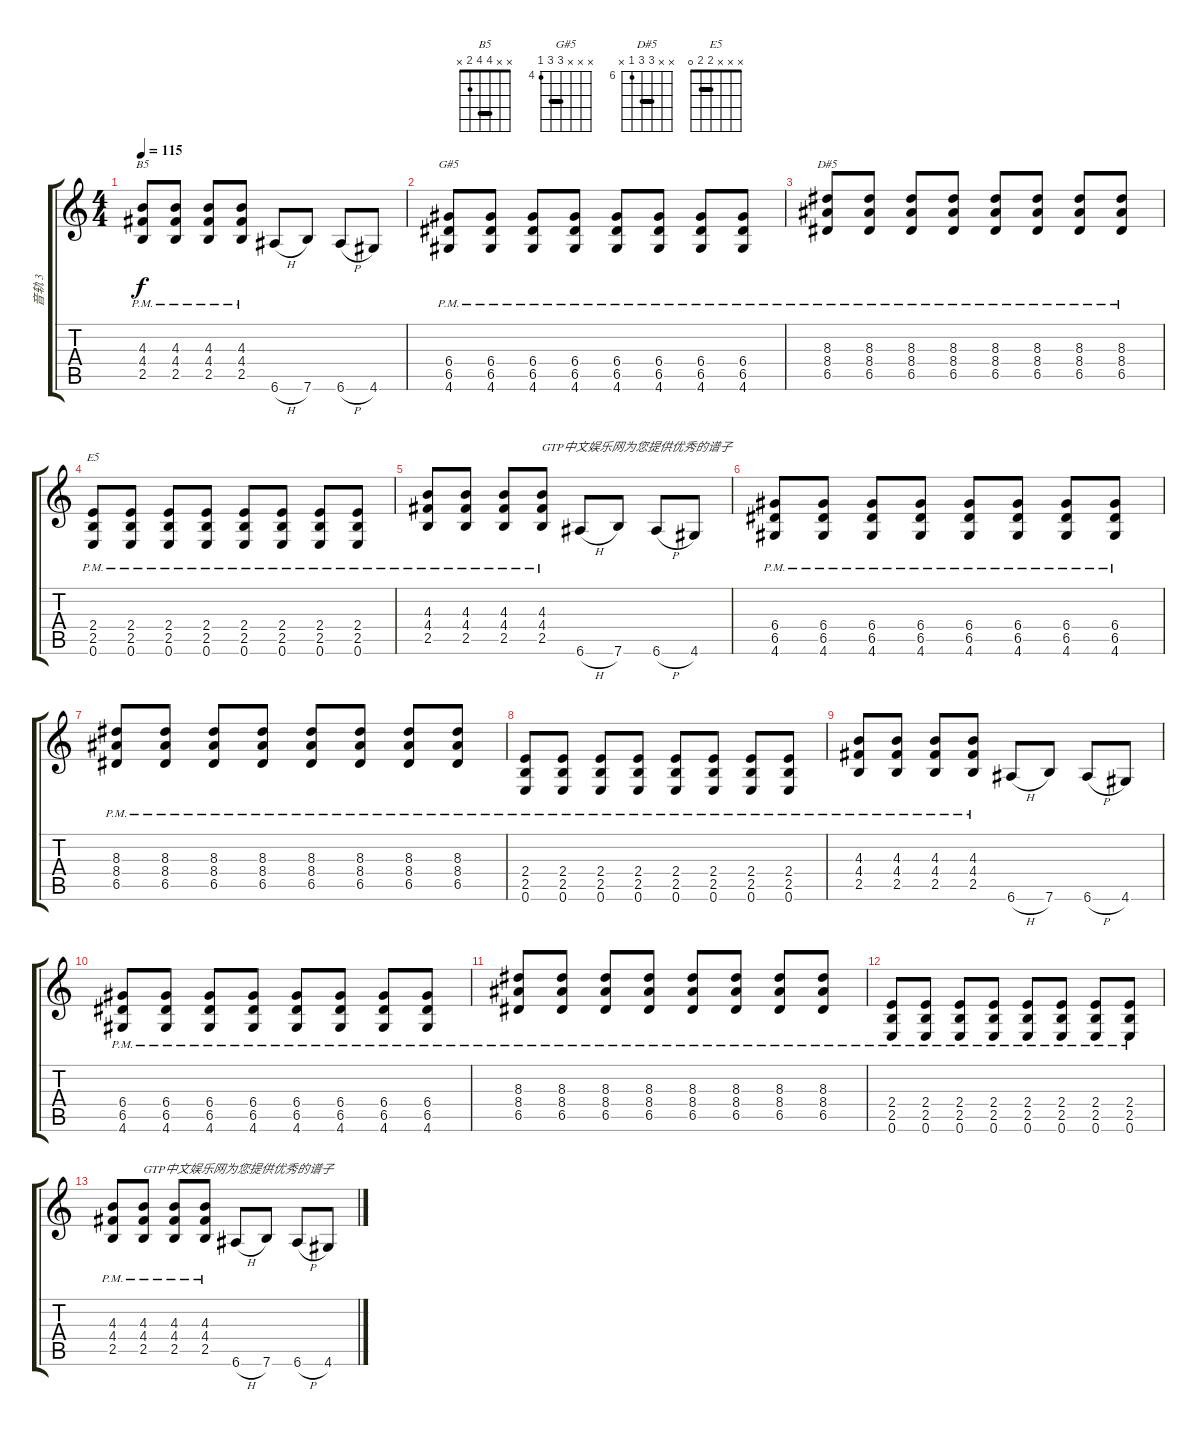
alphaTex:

\track ("音轨 3" "音轨 3") {instrument distortionguitar}
\staff {score tabs}
\tuning (E4 B3 G3 D3 A2 E2) {hide}
\chord ("B5" x x 4 4 2 x) {barre 4}
\chord ("G#5" x x x 6 6 4) {firstfret 4 barre 6}
\chord ("D#5" x x 8 8 6 x) {firstfret 6 barre 8}
\chord ("E5" x x x 2 2 0) {barre 2}
\ts (4 4)
\tempo 115
\clef g2
\ks c
(4.3{pm} 4.4{pm} 2.5{pm}).8{ch "B5" dy f} (4.3{pm} 4.4{pm} 2.5{pm}).8 (4.3{pm} 4.4{pm} 2.5{pm}).8 (4.3{pm} 4.4{pm} 2.5{pm}).8 6.6{h}.8 7.6.8 6.6{h}.8 4.6.8 |
(6.4{pm} 6.5{pm} 4.6{pm}).8{ch "G#5"} (6.4{pm} 6.5{pm} 4.6{pm}).8 (6.4{pm} 6.5{pm} 4.6{pm}).8 (6.4{pm} 6.5{pm} 4.6{pm}).8 (6.4{pm} 6.5{pm} 4.6{pm}).8 (6.4{pm} 6.5{pm} 4.6{pm}).8 (6.4{pm} 6.5{pm} 4.6{pm}).8 (6.4{pm} 6.5{pm} 4.6{pm}).8 |
(8.3{pm} 8.4{pm} 6.5{pm}).8{ch "D#5"} (8.3{pm} 8.4{pm} 6.5{pm}).8 (8.3{pm} 8.4{pm} 6.5{pm}).8 (8.3{pm} 8.4{pm} 6.5{pm}).8 (8.3{pm} 8.4{pm} 6.5{pm}).8 (8.3{pm} 8.4{pm} 6.5{pm}).8 (8.3{pm} 8.4{pm} 6.5{pm}).8 (8.3{pm} 8.4{pm} 6.5{pm}).8 |
(2.4{pm} 2.5{pm} 0.6{pm}).8{ch "E5"} (2.4{pm} 2.5{pm} 0.6{pm}).8 (2.4{pm} 2.5{pm} 0.6{pm}).8 (2.4{pm} 2.5{pm} 0.6{pm}).8 (2.4{pm} 2.5{pm} 0.6{pm}).8 (2.4{pm} 2.5{pm} 0.6{pm}).8 (2.4{pm} 2.5{pm} 0.6{pm}).8 (2.4{pm} 2.5{pm} 0.6{pm}).8 |
(4.3{pm} 4.4{pm} 2.5{pm}).8 (4.3{pm} 4.4{pm} 2.5{pm}).8 (4.3{pm} 4.4{pm} 2.5{pm}).8 (4.3{pm} 4.4{pm} 2.5{pm}).8{txt "GTP中文娱乐网为您提供优秀的谱子"} 6.6{h}.8 7.6.8 6.6{h}.8 4.6.8 |
(6.4{pm} 6.5{pm} 4.6{pm}).8 (6.4{pm} 6.5{pm} 4.6{pm}).8 (6.4{pm} 6.5{pm} 4.6{pm}).8 (6.4{pm} 6.5{pm} 4.6{pm}).8 (6.4{pm} 6.5{pm} 4.6{pm}).8 (6.4{pm} 6.5{pm} 4.6{pm}).8 (6.4{pm} 6.5{pm} 4.6{pm}).8 (6.4{pm} 6.5{pm} 4.6{pm}).8 |
(8.3{pm} 8.4{pm} 6.5{pm}).8 (8.3{pm} 8.4{pm} 6.5{pm}).8 (8.3{pm} 8.4{pm} 6.5{pm}).8 (8.3{pm} 8.4{pm} 6.5{pm}).8 (8.3{pm} 8.4{pm} 6.5{pm}).8 (8.3{pm} 8.4{pm} 6.5{pm}).8 (8.3{pm} 8.4{pm} 6.5{pm}).8 (8.3{pm} 8.4{pm} 6.5{pm}).8 |
(2.4{pm} 2.5{pm} 0.6{pm}).8 (2.4{pm} 2.5{pm} 0.6{pm}).8 (2.4{pm} 2.5{pm} 0.6{pm}).8 (2.4{pm} 2.5{pm} 0.6{pm}).8 (2.4{pm} 2.5{pm} 0.6{pm}).8 (2.4{pm} 2.5{pm} 0.6{pm}).8 (2.4{pm} 2.5{pm} 0.6{pm}).8 (2.4{pm} 2.5{pm} 0.6{pm}).8 |
(4.3{pm} 4.4{pm} 2.5{pm}).8 (4.3{pm} 4.4{pm} 2.5{pm}).8 (4.3{pm} 4.4{pm} 2.5{pm}).8 (4.3{pm} 4.4{pm} 2.5{pm}).8 6.6{h}.8 7.6.8 6.6{h}.8 4.6.8 |
(6.4{pm} 6.5{pm} 4.6{pm}).8 (6.4{pm} 6.5{pm} 4.6{pm}).8 (6.4{pm} 6.5{pm} 4.6{pm}).8 (6.4{pm} 6.5{pm} 4.6{pm}).8 (6.4{pm} 6.5{pm} 4.6{pm}).8 (6.4{pm} 6.5{pm} 4.6{pm}).8 (6.4{pm} 6.5{pm} 4.6{pm}).8 (6.4{pm} 6.5{pm} 4.6{pm}).8 |
(8.3{pm} 8.4{pm} 6.5{pm}).8 (8.3{pm} 8.4{pm} 6.5{pm}).8 (8.3{pm} 8.4{pm} 6.5{pm}).8 (8.3{pm} 8.4{pm} 6.5{pm}).8 (8.3{pm} 8.4{pm} 6.5{pm}).8 (8.3{pm} 8.4{pm} 6.5{pm}).8 (8.3{pm} 8.4{pm} 6.5{pm}).8 (8.3{pm} 8.4{pm} 6.5{pm}).8 |
(2.4{pm} 2.5{pm} 0.6{pm}).8 (2.4{pm} 2.5{pm} 0.6{pm}).8 (2.4{pm} 2.5{pm} 0.6{pm}).8 (2.4{pm} 2.5{pm} 0.6{pm}).8 (2.4{pm} 2.5{pm} 0.6{pm}).8 (2.4{pm} 2.5{pm} 0.6{pm}).8 (2.4{pm} 2.5{pm} 0.6{pm}).8 (2.4{pm} 2.5{pm} 0.6{pm}).8 |
(4.3{pm} 4.4{pm} 2.5{pm}).8 (4.3{pm} 4.4{pm} 2.5{pm}).8{txt "GTP中文娱乐网为您提供优秀的谱子"} (4.3{pm} 4.4{pm} 2.5{pm}).8 (4.3{pm} 4.4{pm} 2.5{pm}).8 6.6{h}.8 7.6.8 6.6{h}.8 4.6.8
